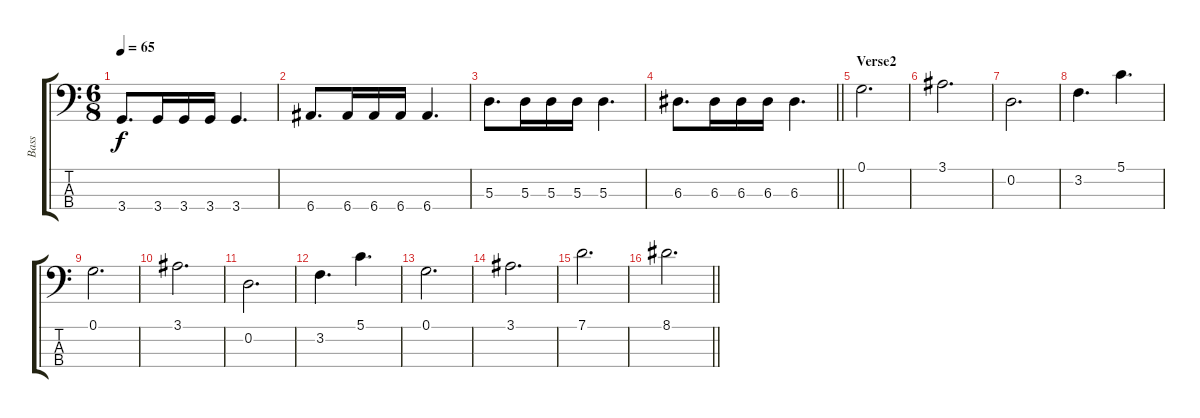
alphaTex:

\track ("Bass" "Bass") {instrument electricbassfinger}
\staff {score tabs}
\tuning (G2 D2 A1 E1) {hide}
\ts (6 8)
\tempo 65
\clef f4
\ks c
3.4.8{d dy f} 3.4.16 3.4.16 3.4.16 3.4.4{d} |
6.4.8{d} 6.4.16 6.4.16 6.4.16 6.4.4{d} |
5.3.8{d} 5.3.16 5.3.16 5.3.16 5.3.4{d} |
\barLineRight lightlight
6.3.8{d} 6.3.16 6.3.16 6.3.16 6.3.4{d} |
\section ("" "Verse2")
0.1.2{d} |
3.1.2{d} |
0.2.2{d} |
3.2.4{d} 5.1.4{d} |
0.1.2{d} |
3.1.2{d} |
0.2.2{d} |
3.2.4{d} 5.1.4{d} |
0.1.2{d} |
3.1.2{d} |
7.1.2{d} |
\barLineRight lightlight
8.1.2{d}
